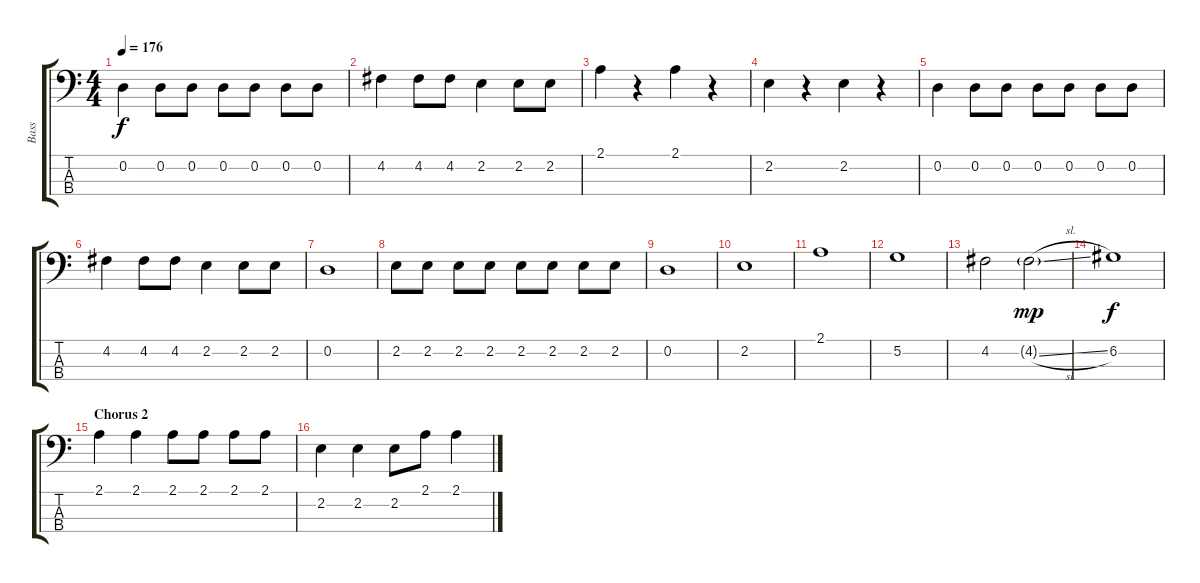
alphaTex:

\track ("Bass" "Bass") {instrument acousticguitarnylon}
\staff {score tabs}
\tuning (G2 D2 A1 E1) {hide}
\ts (4 4)
\tempo 176
\clef f4
\ks c
0.2.4{dy f} 0.2.8 0.2.8 0.2.8 0.2.8 0.2.8 0.2.8 |
4.2.4 4.2.8 4.2.8 2.2.4 2.2.8 2.2.8 |
2.1.4 r.4 2.1.4 r.4 |
2.2.4 r.4 2.2.4 r.4 |
0.2.4 0.2.8 0.2.8 0.2.8 0.2.8 0.2.8 0.2.8 |
4.2.4 4.2.8 4.2.8 2.2.4 2.2.8 2.2.8 |
0.2.1 |
2.2.8 2.2.8 2.2.8 2.2.8 2.2.8 2.2.8 2.2.8 2.2.8 |
0.2.1 |
2.2.1 |
2.1.1 |
5.2.1 |
4.2.2 4.2{sl g}.2{dy mp} |
6.2.1{dy f} |
\section ("" "Chorus 2")
2.1.4 2.1.4 2.1.8 2.1.8 2.1.8 2.1.8 |
2.2.4 2.2.4 2.2.8 2.1.8 2.1.4
